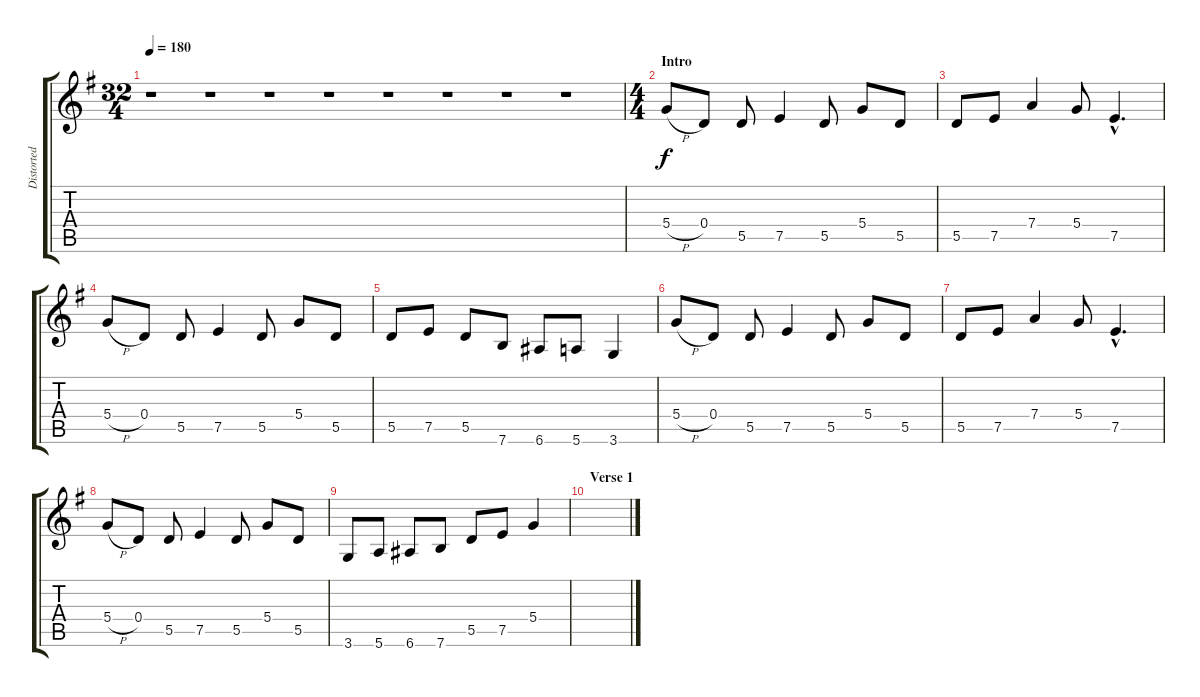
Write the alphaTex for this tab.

\track ("Distorted Guitar" "Distorted ") {instrument overdrivenguitar}
\staff {score tabs}
\tuning (E4 B3 G3 D3 A2 E2) {hide}
\ts (32 4)
\tempo 180
\clef g2
\ks eminor
r.1{dy f instrument overdrivenguitar} r.1 r.1 r.1 r.1 r.1 r.1 r.1 |
\ts (4 4)
\section ("" "Intro")
5.4{h}.8 0.4.8 5.5.8 7.5.4 5.5.8 5.4.8 5.5.8 |
5.5.8 7.5.8 7.4.4 5.4.8 7.5{hac}.4{d} |
5.4{h}.8 0.4.8 5.5.8 7.5.4 5.5.8 5.4.8 5.5.8 |
5.5.8 7.5.8 5.5.8 7.6.8 6.6.8 5.6.8 3.6.4 |
5.4{h}.8 0.4.8 5.5.8 7.5.4 5.5.8 5.4.8 5.5.8 |
5.5.8 7.5.8 7.4.4 5.4.8 7.5{hac}.4{d} |
5.4{h}.8 0.4.8 5.5.8 7.5.4 5.5.8 5.4.8 5.5.8 |
3.6.8 5.6.8 6.6.8 7.6.8 5.5.8 7.5.8 5.4.4 |
\section ("" "Verse 1")
